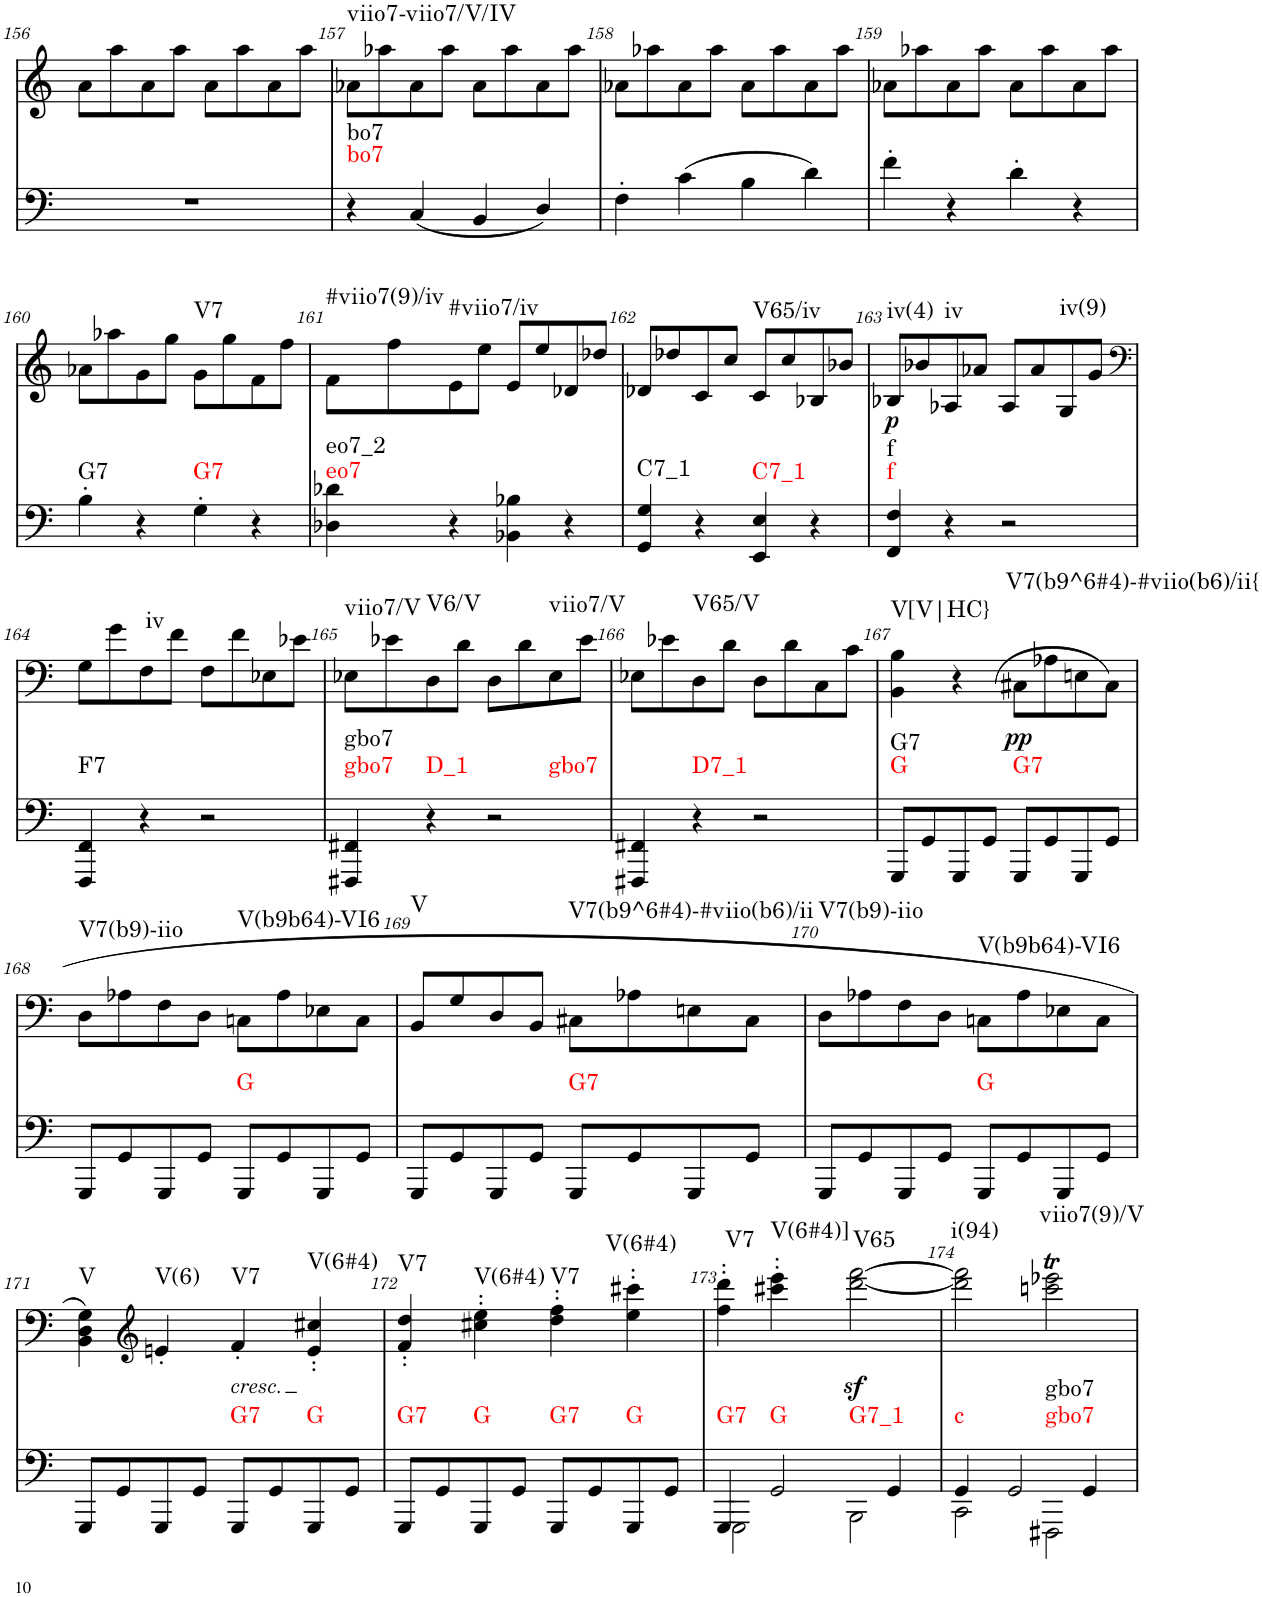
**kern	**kern	**text	**dynam	**harte
*part2	*part1	*part1	*part1	*part1
*staff2	*staff1	*staff1	*staff1	*
*I"piano	*I"piano	*	*	*
*I'Pno	*I'Pno	*	*	*
!!LO:PB:g=z
*clefF4	*clefG2	*	*	*
*k[]	*k[]	*	*	*
*M2/2	*M2/2	*	*	*
*met(c|)	*met(c|)	*	*	*
=156	=156	=156	=156	=156
1r	8a\L	.	.	.
.	8aa\	.	.	.
.	8a\	.	.	.
.	8aa\J	.	.	.
.	8a\L	.	.	.
.	8aa\	.	.	.
.	8a\	.	.	.
.	8aa\J	.	.	.
=157	=157	=157	=157	=157
!	!	!	!	!LO:H:kt=viio7-viio7/V/IV
4r	8a-X\L	.	.	N
.	8aa-X\	.	.	.
(4C/	8a-\	.	.	.
.	8aa-\J	.	.	.
4BB/	8a-\L	.	.	.
.	8aa-\	.	.	.
4D/)	8a-\	.	.	.
.	8aa-\J	.	.	.
=158	=158	=158	=158	=158
4F'\	8a-X\L	.	.	.
.	8aa-X\	.	.	.
(4c\	8a-\	.	.	.
.	8aa-\J	.	.	.
4B\	8a-\L	.	.	.
.	8aa-\	.	.	.
4d\)	8a-\	.	.	.
.	8aa-\J	.	.	.
=159	=159	=159	=159	=159
4f'\	8a-X\L	.	.	.
.	8aa-X\	.	.	.
4r	8a-\	.	.	.
.	8aa-\J	.	.	.
4d'\	8a-\L	.	.	.
.	8aa-\	.	.	.
4r	8a-\	.	.	.
.	8aa-\J	.	.	.
!!LO:LB:g=z
=160	=160	=160	=160	=160
4B'\	8a-X\L	.	.	.
.	8aa-X\	.	.	.
4r	8g\	.	.	.
.	8gg\J	.	.	.
!	!	!	!	!LO:H:kt=V7
4G'\	8g\L	.	.	N
.	8gg\	.	.	.
4r	8f\	.	.	.
.	8ff\J	.	.	.
=161	=161	=161	=161	=161
!	!	!	!	!LO:H:kt=#viio7(9)/iv
4D-X\ 4d-X\	8f\L	.	.	N
.	8ff\	.	.	.
!	!	!	!	!LO:H:kt=#viio7/iv
4r	8e\	.	.	N
.	8ee\J	.	.	.
4BB-X\ 4B-X\	8e/L	.	.	.
.	8ee/	.	.	.
4r	8d-X/	.	.	.
.	8dd-X/J	.	.	.
=162	=162	=162	=162	=162
4GG/ 4G/	8d-X/L	.	.	.
.	8dd-X/	.	.	.
4r	8c/	.	.	.
.	8cc/J	.	.	.
!	!	!	!	!LO:H:kt=V65/iv
4EE/ 4E/	8c/L	.	.	N
.	8cc/	.	.	.
4r	8B-X/	.	.	.
.	8b-X/J	.	.	.
=163	=163	=163	=163	=163
!	!	!LO:LY:b	!LO:DY:b	!LO:H:kt=iv(4)
4FF/ 4F/	8B-X/L	p	p	N
.	8b-X/	.	.	.
!	!	!	!	!LO:H:kt=iv
4r	8A-X/	.	.	N
.	8a-X/J	.	.	.
2r	8A-/L	.	.	.
.	8a-/	.	.	.
!	!	!	!	!LO:H:kt=iv(9)
.	8G/	.	.	N
.	8g/J	.	.	.
!!LO:LB:g=z
=164	=164	=164	=164	=164
*	*clefF4	*	*	*
4FFF/ 4FF/	8G\L	.	.	.
.	8g\	.	.	.
!	!	!	!	!LO:H:kt=iv
4r	8F\	.	.	N
.	8f\J	.	.	.
2r	8F\L	.	.	.
.	8f\	.	.	.
.	8E-X\	.	.	.
.	8e-X\J	.	.	.
=165	=165	=165	=165	=165
!	!	!	!	!LO:H:kt=viio7/V
4FFF#X/ 4FF#X/	8E-X\L	.	.	N
.	8e-X\	.	.	.
!	!	!	!	!LO:H:kt=V6/V
4r	8D\	.	.	N
.	8d\J	.	.	.
2r	8D\L	.	.	.
.	8d\	.	.	.
!	!	!	!	!LO:H:kt=viio7/V
.	8E-\	.	.	N
.	8e-\J	.	.	.
=166	=166	=166	=166	=166
4FFF#X/ 4FF#X/	8E-X\L	.	.	.
.	8e-X\	.	.	.
!	!	!	!	!LO:H:kt=V65/V
4r	8D\	.	.	N
.	8d\J	.	.	.
2r	8D\L	.	.	.
.	8d\	.	.	.
.	8C\	.	.	.
.	8c\J	.	.	.
=167	=167	=167	=167	=167
!	!	!	!	!LO:H:kt=V[V|HC}
8GGG/L	4BB\ 4B\	.	.	N
8GG/	.	.	.	.
8GGG/	4r	.	.	.
8GG/J	.	.	.	.
!	!	!LO:LY:b	!LO:DY:b	!LO:H:kt=V7(b9^6#4)-#viio(b6)/ii{
8GGG/L	(8C#X\L	pp	pp	N
8GG/	8A-X\	.	.	.
8GGG/	8En\	.	.	.
8GG/J	8C#\J	.	.	.
!!LO:LB:g=z
=168	=168	=168	=168	=168
!	!	!	!	!LO:H:kt=V7(b9)-iio
8GGG/L	8D\L	.	.	N
8GG/	8A-X\	.	.	.
8GGG/	8F\	.	.	.
8GG/J	8D\J	.	.	.
!	!	!	!	!LO:H:kt=V(b9b64)-VI6
8GGG/L	8Cn\L	.	.	N
8GG/	8A-\	.	.	.
8GGG/	8E-X\	.	.	.
8GG/J	8C\J	.	.	.
=169	=169	=169	=169	=169
!	!	!	!	!LO:H:kt=V
8GGG/L	8BB/L	.	.	N
8GG/	8G/	.	.	.
8GGG/	8D/	.	.	.
8GG/J	8BB/J	.	.	.
!	!	!	!	!LO:H:kt=V7(b9^6#4)-#viio(b6)/ii
8GGG/L	8C#X\L	.	.	N
8GG/	8A-X\	.	.	.
8GGG/	8En\	.	.	.
8GG/J	8C#\J	.	.	.
=170	=170	=170	=170	=170
!	!	!	!	!LO:H:kt=V7(b9)-iio
8GGG/L	8D\L	.	.	N
8GG/	8A-X\	.	.	.
8GGG/	8F\	.	.	.
8GG/J	8D\J	.	.	.
!	!	!	!	!LO:H:kt=V(b9b64)-VI6
8GGG/L	8Cn\L	.	.	N
8GG/	8A-\	.	.	.
8GGG/	8E-X\	.	.	.
8GG/J	8C\J	.	.	.
!!LO:LB:g=z
=171	=171	=171	=171	=171
!	!	!	!	!LO:H:kt=V
8GGG/L	4BB\ 4D\ 4G\)	.	.	N
8GG/	.	.	.	.
*	*clefG2	*	*	*
!	!	!	!	!LO:H:kt=V(6)
8GGG/	4en'/	.	.	N
8GG/J	.	.	.	.
!	!LO:TX:b:i:t=cresc.	!	!	!LO:H:kt=V7
8GGG/L	4f'/	.	.	N
8GG/	.	.	.	.
!	!	!	!	!LO:H:kt=V(6#4)
8GGG/	4e/' 4cc#X/'	.	.	N
8GG/J	.	.	.	.
=172	=172	=172	=172	=172
!	!	!	!	!LO:H:kt=V7
8GGG/L	4f/' 4dd/'	.	.	N
8GG/	.	.	.	.
!	!	!	!	!LO:H:kt=V(6#4)
8GGG/	4cc#X\' 4ee\'	.	.	N
8GG/J	.	.	.	.
!	!	!	!	!LO:H:kt=V7
8GGG/L	4dd\' 4ff\'	.	.	N
8GG/	.	.	.	.
!	!	!	!	!LO:H:kt=V(6#4)
8GGG/	4ee\' 4ccc#X\'	.	.	N
8GG/J	.	.	.	.
=173	=173	=173	=173	=173
*^	*	*	*	*
!	!	!	!	!	!LO:H:kt=V7
4GGG/	2GGG\	4ff\' 4ddd\'	.	.	N
!	!	!	!	!	!LO:H:kt=V(6#4)]
2GG/	.	4ccc#X\' 4eee\'	.	.	N
!	!	!	!	!LO:DY:b	!LO:H:kt=V65
.	2BBB\	[2ddd\ [2fff\	.	sf	N
4GG/	.	.	.	.	.
=174	=174	=174	=174	=174	=174
!	!	!	!	!	!LO:H:kt=i(94)
4GG/	2CC\	2ddd\] 2fff\]	.	.	N
2GG/	.	.	.	.	.
!	!	!	!	!	!LO:H:kt=viio7(9)/V
.	2FFF#X\	2cccn\T 2eee-X\T	.	.	N
4GG/	.	.	.	.	.
*v	*v	*	*	*	*
=	=	=	=	=
*-	*-	*-	*-	*-
